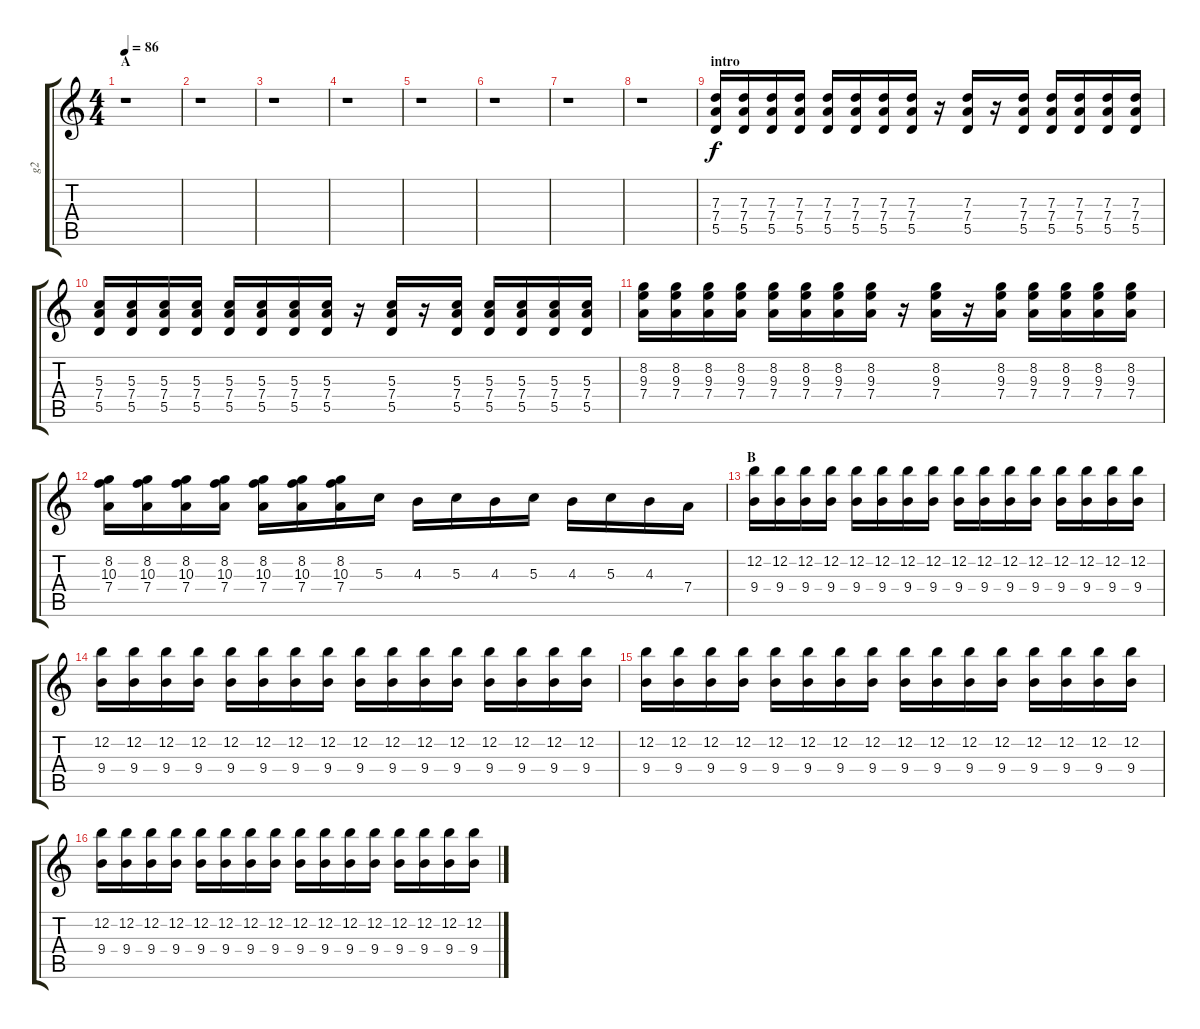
\track ("g2" "g2") {instrument distortionguitar}
\staff {score tabs}
\tuning (E4 B3 G3 D3 A2 E2) {hide}
\ts (4 4)
\section ("" "A")
\tempo 86
\clef g2
\ks c
r.1{dy f} |
r.1 |
r.1 |
r.1 |
r.1 |
r.1 |
r.1 |
r.1 |
\section ("" "intro")
(7.3 7.4 5.5).16 (7.3 7.4 5.5).16 (7.3 7.4 5.5).16 (7.3 7.4 5.5).16 (7.3 7.4 5.5).16 (7.3 7.4 5.5).16 (7.3 7.4 5.5).16 (7.3 7.4 5.5).16 r.16 (7.3 7.4 5.5).16 r.16 (7.3 7.4 5.5).16 (7.3 7.4 5.5).16 (7.3 7.4 5.5).16 (7.3 7.4 5.5).16 (7.3 7.4 5.5).16 |
(5.3 7.4 5.5).16 (5.3 7.4 5.5).16 (5.3 7.4 5.5).16 (5.3 7.4 5.5).16 (5.3 7.4 5.5).16 (5.3 7.4 5.5).16 (5.3 7.4 5.5).16 (5.3 7.4 5.5).16 r.16 (5.3 7.4 5.5).16 r.16 (5.3 7.4 5.5).16 (5.3 7.4 5.5).16 (5.3 7.4 5.5).16 (5.3 7.4 5.5).16 (5.3 7.4 5.5).16 |
(8.2 9.3 7.4).16 (8.2 9.3 7.4).16 (8.2 9.3 7.4).16 (8.2 9.3 7.4).16 (8.2 9.3 7.4).16 (8.2 9.3 7.4).16 (8.2 9.3 7.4).16 (8.2 9.3 7.4).16 r.16 (8.2 9.3 7.4).16 r.16 (8.2 9.3 7.4).16 (8.2 9.3 7.4).16 (8.2 9.3 7.4).16 (8.2 9.3 7.4).16 (8.2 9.3 7.4).16 |
(8.2 10.3 7.4).16 (8.2 10.3 7.4).16 (8.2 10.3 7.4).16 (8.2 10.3 7.4).16 (8.2 10.3 7.4).16 (8.2 10.3 7.4).16 (8.2 10.3 7.4).16 5.3.16 4.3.16 5.3.16 4.3.16 5.3.16 4.3.16 5.3.16 4.3.16 7.4.16 |
\section ("" "B")
(12.2 9.4).16 (12.2 9.4).16 (12.2 9.4).16 (12.2 9.4).16 (12.2 9.4).16 (12.2 9.4).16 (12.2 9.4).16 (12.2 9.4).16 (12.2 9.4).16 (12.2 9.4).16 (12.2 9.4).16 (12.2 9.4).16 (12.2 9.4).16 (12.2 9.4).16 (12.2 9.4).16 (12.2 9.4).16 |
(12.2 9.4).16 (12.2 9.4).16 (12.2 9.4).16 (12.2 9.4).16 (12.2 9.4).16 (12.2 9.4).16 (12.2 9.4).16 (12.2 9.4).16 (12.2 9.4).16 (12.2 9.4).16 (12.2 9.4).16 (12.2 9.4).16 (12.2 9.4).16 (12.2 9.4).16 (12.2 9.4).16 (12.2 9.4).16 |
(12.2 9.4).16 (12.2 9.4).16 (12.2 9.4).16 (12.2 9.4).16 (12.2 9.4).16 (12.2 9.4).16 (12.2 9.4).16 (12.2 9.4).16 (12.2 9.4).16 (12.2 9.4).16 (12.2 9.4).16 (12.2 9.4).16 (12.2 9.4).16 (12.2 9.4).16 (12.2 9.4).16 (12.2 9.4).16 |
(12.2 9.4).16 (12.2 9.4).16 (12.2 9.4).16 (12.2 9.4).16 (12.2 9.4).16 (12.2 9.4).16 (12.2 9.4).16 (12.2 9.4).16 (12.2 9.4).16 (12.2 9.4).16 (12.2 9.4).16 (12.2 9.4).16 (12.2 9.4).16 (12.2 9.4).16 (12.2 9.4).16 (12.2 9.4).16
